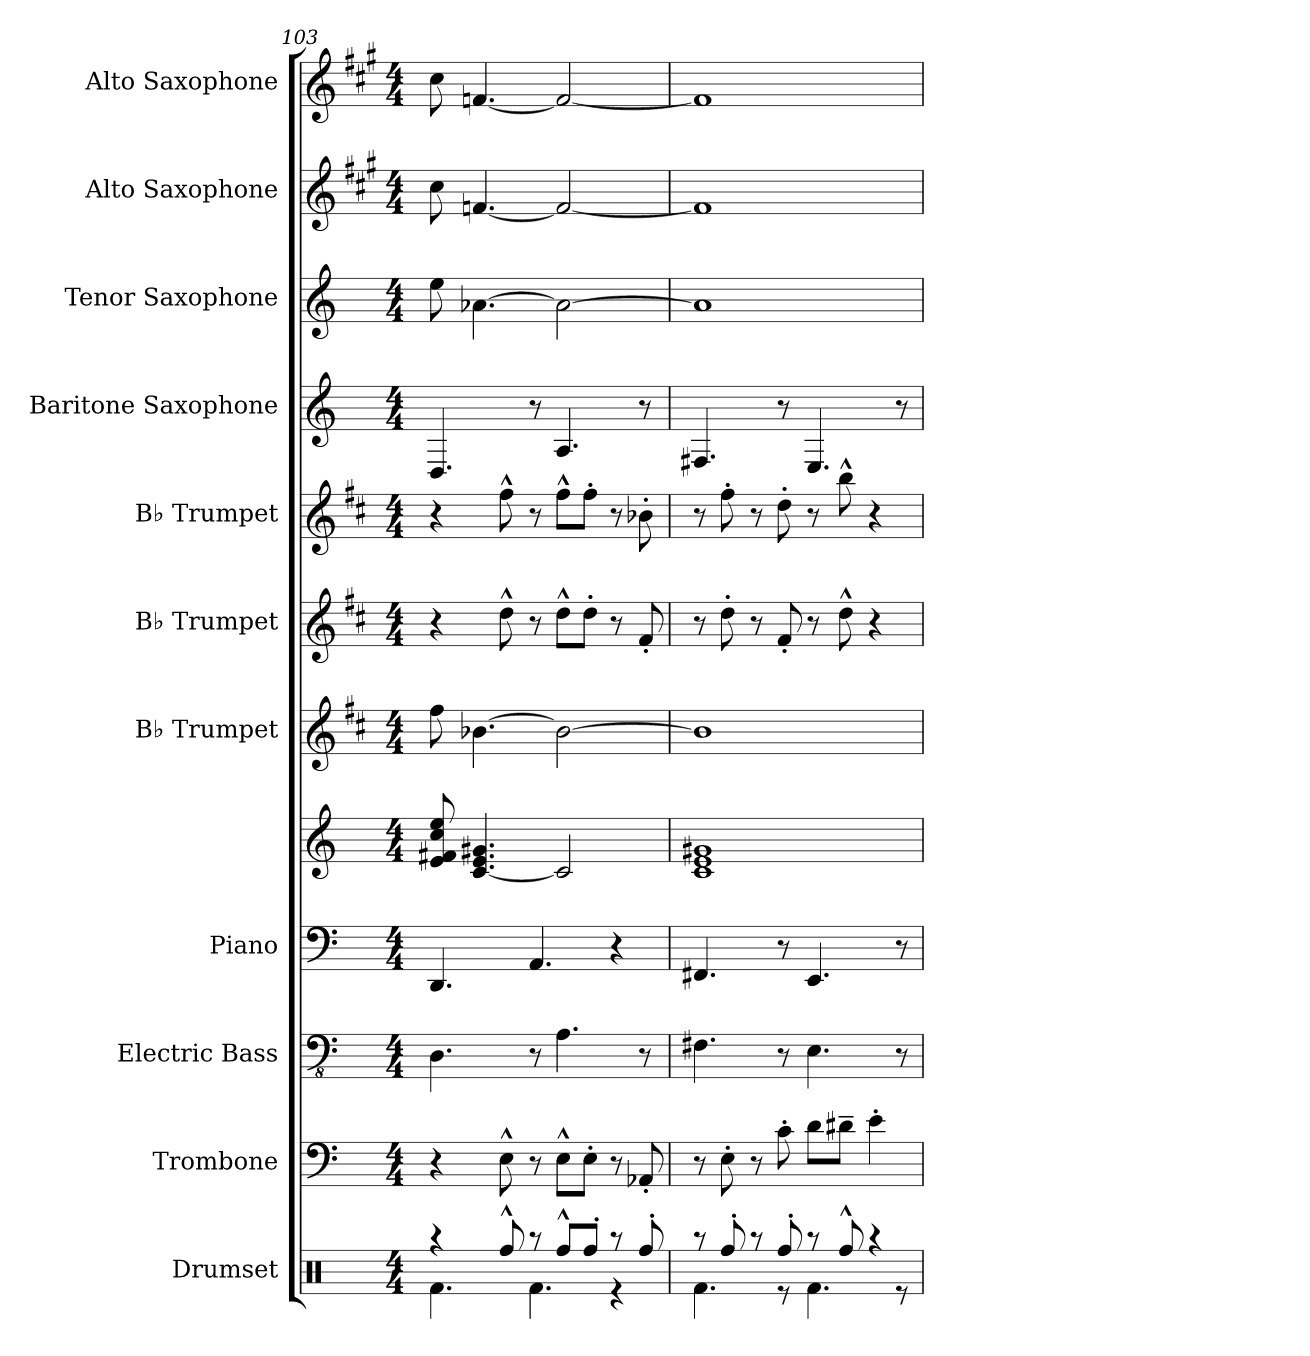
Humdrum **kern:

**kern	**kern	**kern	**kern	**kern	**kern	**kern	**kern	**kern	**kern	**kern	**kern
*part11	*part10	*part9	*part8	*part8	*part7	*part6	*part5	*part4	*part3	*part2	*part1
*staff12	*staff11	*staff10	*staff9	*staff8	*staff7	*staff6	*staff5	*staff4	*staff3	*staff2	*staff1
*I"Drumset	*I"Trombone	*I"Electric Bass	*I"Piano	*	*I"B♭ Trumpet	*I"B♭ Trumpet	*I"B♭ Trumpet	*I"Baritone Saxophone	*I"Tenor Saxophone	*I"Alto Saxophone	*I"Alto Saxophone
*I'Drs.	*I'Trb.	*I'El. B.	*I'Pno.	*	*I'B♭ Tpt.	*I'B♭ Tpt.	*I'B♭ Tpt.	*I'Bar. Sax.	*I'T. Sax.	*I'A. Sax.	*I'A. Sax.
*clefX	*clefF4	*clefFv4	*clefF4	*clefG2	*clefG2	*clefG2	*clefG2	*clefG2	*clefG2	*clefG2	*clefG2
*	*	*	*	*	*ITrd1c2	*ITrd1c2	*ITrd1c2	*ITrd12c21	*ITrd8c14	*ITrd5c9	*ITrd5c9
*k[]	*k[]	*k[]	*k[]	*k[]	*k[]	*k[]	*k[]	*k[]	*k[]	*k[]	*k[]
*M4/4	*M4/4	*M4/4	*M4/4	*M4/4	*M4/4	*M4/4	*M4/4	*M4/4	*M4/4	*M4/4	*M4/4
=103	=103	=103	=103	=103	=103	=103	=103	=103	=103	=103	=103
*^	*	*	*	*	*	*	*	*	*	*	*
4r	4.Rf\	4r	4.DD\	4.DD/	8e/ 8f#X/ 8cc/ 8ee/	8ee\	4r	4r	4.DD/	8e\	8e\	8e\
.	.	.	.	.	[4.c/ 4.e/ 4.g#X/	[4.a-X\	.	.	.	[4.A-X\	[4.A-X/	[4.A-X/
8Rff^^/	.	8E^^\	.	.	.	.	8cc^^\	8ee^^\	.	.	.	.
8r	4.Rf\	8r	8r	4.AA/	.	.	8r	8r	8r	.	.	.
8Rff^^/L	.	8E^^\L	4.AA\	.	2c/]	2a-\_	8cc^^\L	8ee^^\L	4.AA/	2A-\_	2A-/_	2A-/_
8Rff'/J	.	8E'\J	.	.	.	.	8cc'\J	8ee'\J	.	.	.	.
8r	4r	8r	.	4r	.	.	8r	8r	.	.	.	.
8Rff'/	.	8AA-X'/	8r	.	.	.	8e'/	8a-X'\	8r	.	.	.
!!LO:PB:g=z
=104	=104	=104	=104	=104	=104	=104	=104	=104	=104	=104	=104	=104
8r	4.Rf\	8r	4.FF#X\	4.FF#X/	1c 1e 1g#X	1a-]	8r	8r	4.FF#X/	1A-]	1A-]	1A-]
8Rff'/	.	8E'\	.	.	.	.	8cc'\	8ee'\	.	.	.	.
8r	.	8r	.	.	.	.	8r	8r	.	.	.	.
8Rff'/	8r	8c'\	8r	8r	.	.	8e'/	8cc'\	8r	.	.	.
8r	4.Rf\	8d\L	4.EE\	4.EE/	.	.	8r	8r	4.EE/	.	.	.
8Rff^^/	.	8d#X~\J	.	.	.	.	8cc^^\	8aa^^\	.	.	.	.
4r	.	4e'\	.	.	.	.	4r	4r	.	.	.	.
.	8r	.	8r	8r	.	.	.	.	8r	.	.	.
*v	*v	*	*	*	*	*	*	*	*	*	*	*
=	=	=	=	=	=	=	=	=	=	=	=
*-	*-	*-	*-	*-	*-	*-	*-	*-	*-	*-	*-
